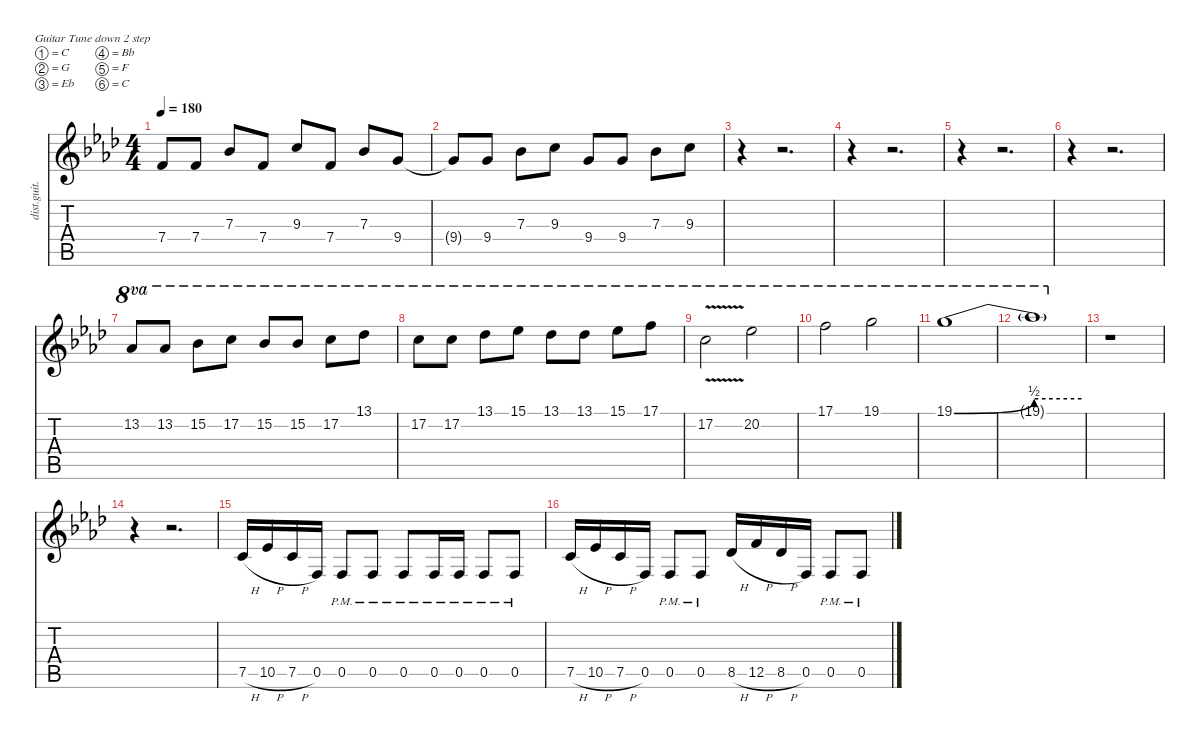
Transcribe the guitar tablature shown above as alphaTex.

\defaultSystemsLayout 4
\hideDynamics
\bracketExtendMode nobrackets
\track ("Sam" "dist.guit.") {instrument distortionguitar}
\staff {score tabs}
\tuning (C4 G3 Eb3 Bb2 F2 C2)
\ts (4 4)
\tempo 180
\clef g2
\ks fminor
7.4{t acc forcenatural}.8{dy f beam Up} 7.4{acc forcenatural}.8{beam Up} 7.3{acc b}.8{beam Up} 7.4{acc forcenatural}.8{beam Up} 9.3{acc forcenatural}.8{beam Up} 7.4{acc forcenatural}.8{beam Up} 7.3{acc b}.8{beam Up} 9.4{acc forcenatural}.8{beam Up} |
9.4{t acc forcenatural}.8{beam Up} 9.4{acc forcenatural}.8{beam Up} 7.3{acc b}.8{beam Down} 9.3{acc forcenatural}.8{beam Down} 9.4{acc forcenatural}.8{beam Up} 9.4{acc forcenatural}.8{beam Up} 7.3{acc b}.8{beam Down} 9.3{acc forcenatural}.8{beam Down} |
r.4{beam Down} r.2{d beam Down} |
r.4{beam Down} r.2{d beam Down} |
r.4{beam Down} r.2{d beam Down} |
r.4{beam Down} r.2{d beam Down} |
13.2{acc b}.8{ot 8va beam Up} 13.2{acc b}.8{ot 8va beam Up} 15.2{acc b}.8{ot 8va beam Down} 17.2{acc forcenatural}.8{ot 8va beam Down} 15.2{acc b}.8{ot 8va beam Up} 15.2{acc b}.8{ot 8va beam Up} 17.2{acc forcenatural}.8{ot 8va beam Down} 13.1{acc b}.8{ot 8va beam Down} |
17.2{acc forcenatural}.8{ot 8va beam Down} 17.2{acc forcenatural}.8{ot 8va beam Down} 13.1{acc b}.8{ot 8va beam Down} 15.1{acc b}.8{ot 8va beam Down} 13.1{acc b}.8{ot 8va beam Down} 13.1{acc b}.8{ot 8va beam Down} 15.1{acc b}.8{ot 8va beam Down} 17.1{acc forcenatural}.8{ot 8va beam Down} |
17.2{v acc forcenatural}.2{ot 8va beam Down} 20.2{acc b}.2{ot 8va beam Down} |
17.1{acc forcenatural}.2{ot 8va beam Down} 19.1{acc forcenatural}.2{ot 8va beam Down} |
19.1{be (bend 0 0 60 2) acc forcenatural}.1{ot 8va beam Down} |
19.1{be (hold 0 2 60 2) t}.1{ot 8va beam Down} |
r.1{beam Down} |
r.4{beam Down} r.2{d beam Down} |
7.5{h acc forcenatural}.16{dy mf beam Up} 10.5{h acc b}.16{beam Up} 7.5{h acc forcenatural}.16{beam Up} 0.5{acc forcenatural}.16{dy f beam Up} 0.5{pm acc forcenatural}.8{beam Up} 0.5{pm acc forcenatural}.8{beam Up} 0.5{pm acc forcenatural}.8{beam Up} 0.5{pm acc forcenatural}.16{beam Up} 0.5{pm acc forcenatural}.16{beam Up} 0.5{pm acc forcenatural}.8{beam Up} 0.5{pm acc forcenatural}.8{beam Up} |
7.5{h acc forcenatural}.16{dy mf beam Up} 10.5{h acc b}.16{beam Up} 7.5{h acc forcenatural}.16{beam Up} 0.5{acc forcenatural}.16{dy f beam Up} 0.5{pm acc forcenatural}.8{beam Up} 0.5{pm acc forcenatural}.8{beam Up} 8.5{h acc b}.16{beam Up} 12.5{h acc forcenatural}.16{beam Up} 8.5{h acc b}.16{beam Up} 0.5{acc forcenatural}.16{beam Up} 0.5{pm acc forcenatural}.8{beam Up} 0.5{pm acc forcenatural}.8{beam Up}
